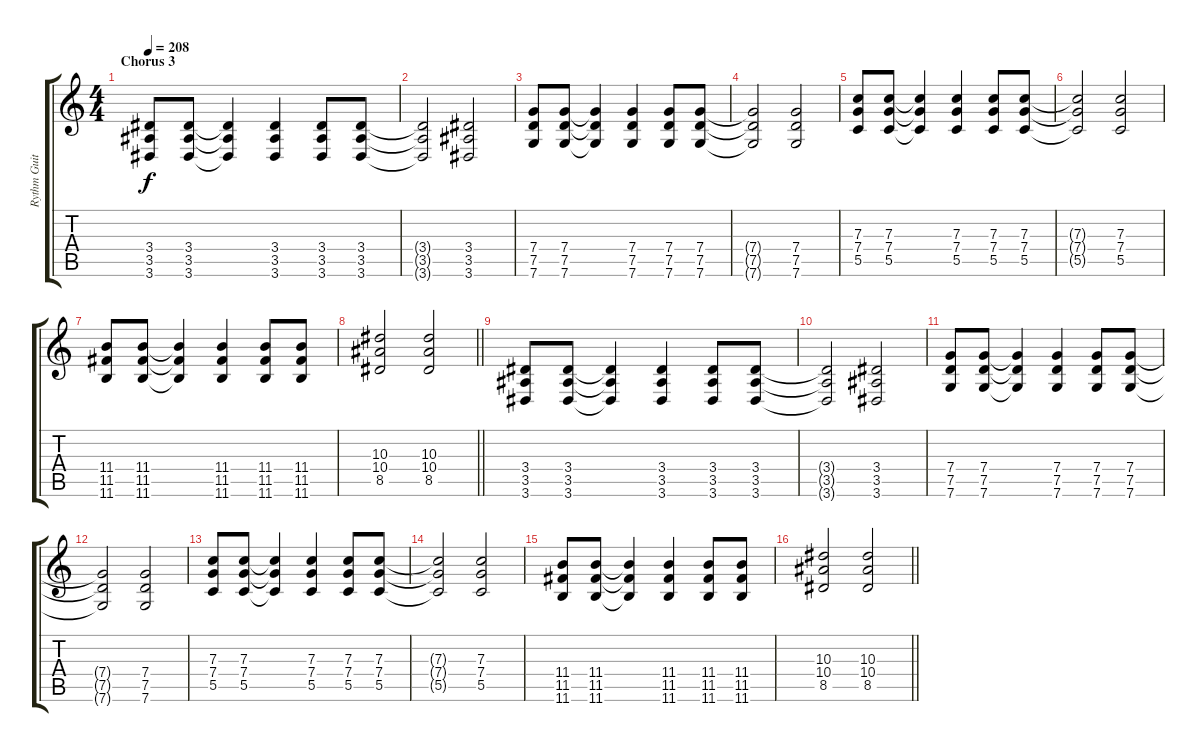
\track ("Rythm Guitar" "Rythm Guit") {instrument distortionguitar}
\staff {score tabs}
\tuning (D4 A3 F3 C3 G2 C2) {hide}
\ts (4 4)
\section ("" "Chorus 3")
\tempo 208
\clef g2
\ks c
(3.4 3.5 3.6).8{dy f} (3.4 3.5 3.6).8 (3.4{t} 3.5{t} 3.6{t}).4 (3.4 3.5 3.6).4 (3.4 3.5 3.6).8 (3.4 3.5 3.6).8 |
(3.4{t} 3.5{t} 3.6{t}).2 (3.4 3.5 3.6).2 |
(7.4 7.5 7.6).8 (7.4 7.5 7.6).8 (7.4{t} 7.5{t} 7.6{t}).4 (7.4 7.5 7.6).4 (7.4 7.5 7.6).8 (7.4 7.5 7.6).8 |
(7.4{t} 7.5{t} 7.6{t}).2 (7.4 7.5 7.6).2 |
(7.3 7.4 5.5).8 (7.3 7.4 5.5).8 (7.3{t} 7.4{t} 5.5{t}).4 (7.3 7.4 5.5).4 (7.3 7.4 5.5).8 (7.3 7.4 5.5).8 |
(7.3{t} 7.4{t} 5.5{t}).2 (7.3 7.4 5.5).2 |
(11.4 11.5 11.6).8 (11.4 11.5 11.6).8 (11.4{t} 11.5{t} 11.6{t}).4 (11.4 11.5 11.6).4 (11.4 11.5 11.6).8 (11.4 11.5 11.6).8 |
\barLineRight lightlight
(10.3 10.4 8.5).2 (10.3 10.4 8.5).2 |
\section ("" "")
(3.4 3.5 3.6).8 (3.4 3.5 3.6).8 (3.4{t} 3.5{t} 3.6{t}).4 (3.4 3.5 3.6).4 (3.4 3.5 3.6).8 (3.4 3.5 3.6).8 |
(3.4{t} 3.5{t} 3.6{t}).2 (3.4 3.5 3.6).2 |
(7.4 7.5 7.6).8 (7.4 7.5 7.6).8 (7.4{t} 7.5{t} 7.6{t}).4 (7.4 7.5 7.6).4 (7.4 7.5 7.6).8 (7.4 7.5 7.6).8 |
(7.4{t} 7.5{t} 7.6{t}).2 (7.4 7.5 7.6).2 |
(7.3 7.4 5.5).8 (7.3 7.4 5.5).8 (7.3{t} 7.4{t} 5.5{t}).4 (7.3 7.4 5.5).4 (7.3 7.4 5.5).8 (7.3 7.4 5.5).8 |
(7.3{t} 7.4{t} 5.5{t}).2 (7.3 7.4 5.5).2 |
(11.4 11.5 11.6).8 (11.4 11.5 11.6).8 (11.4{t} 11.5{t} 11.6{t}).4 (11.4 11.5 11.6).4 (11.4 11.5 11.6).8 (11.4 11.5 11.6).8 |
\barLineRight lightlight
(10.3 10.4 8.5).2 (10.3 10.4 8.5).2
